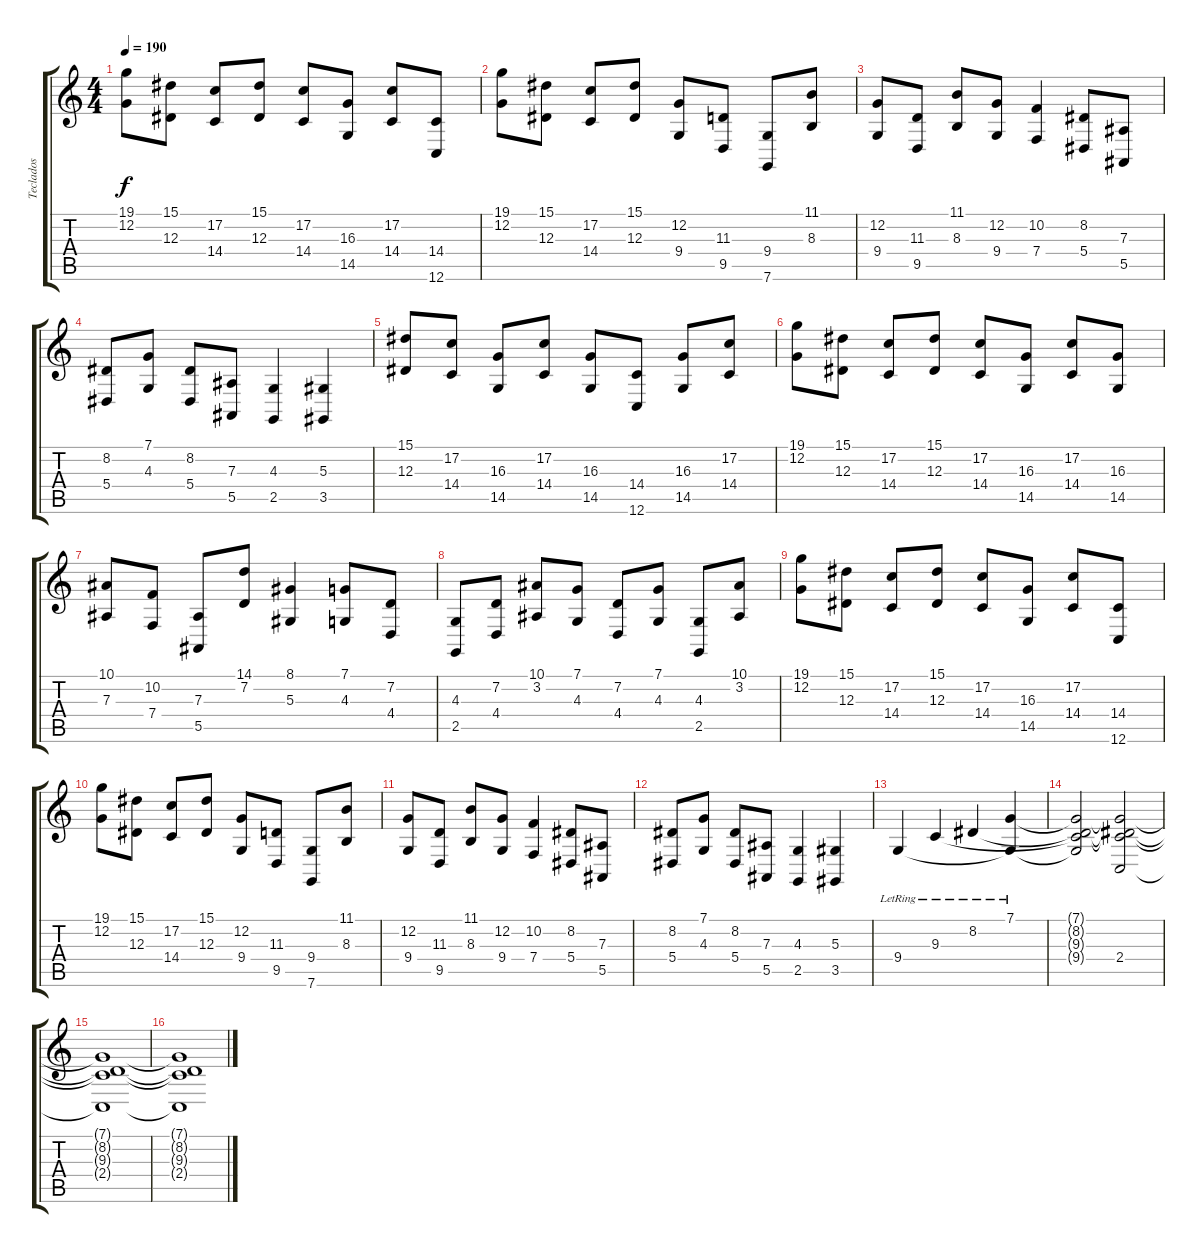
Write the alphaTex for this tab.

\track ("Teclados" "Teclados") {instrument harpsichord}
\staff {score tabs}
\tuning (C4 G3 Eb3 Bb2 F2 C2) {hide}
\ts (4 4)
\tempo 190
\clef g2
\ks c
(19.1 12.2).8{dy f} (15.1 12.3).8 (17.2 14.4).8 (15.1 12.3).8 (17.2 14.4).8 (16.3 14.5).8 (17.2 14.4).8 (14.4 12.6).8 |
(19.1 12.2).8 (15.1 12.3).8 (17.2 14.4).8 (15.1 12.3).8 (12.2 9.4).8 (11.3 9.5).8 (9.4 7.6).8 (11.1 8.3).8 |
(12.2 9.4).8 (11.3 9.5).8 (11.1 8.3).8 (12.2 9.4).8 (10.2 7.4).4 (8.2 5.4).8 (7.3 5.5).8 |
(8.2 5.4).8 (7.1 4.3).8 (8.2 5.4).8 (7.3 5.5).8 (4.3 2.5).4 (5.3 3.5).4 |
(15.1 12.3).8 (17.2 14.4).8 (16.3 14.5).8 (17.2 14.4).8 (16.3 14.5).8 (14.4 12.6).8 (16.3 14.5).8 (17.2 14.4).8 |
(19.1 12.2).8 (15.1 12.3).8 (17.2 14.4).8 (15.1 12.3).8 (17.2 14.4).8 (16.3 14.5).8 (17.2 14.4).8 (16.3 14.5).8 |
(10.1 7.3).8 (10.2 7.4).8 (7.3 5.5).8 (14.1 7.2).8 (8.1 5.3).4 (7.1 4.3).8 (7.2 4.4).8 |
(4.3 2.5).8 (7.2 4.4).8 (10.1 3.2).8 (7.1 4.3).8 (7.2 4.4).8 (7.1 4.3).8 (4.3 2.5).8 (10.1 3.2).8 |
(19.1 12.2).8 (15.1 12.3).8 (17.2 14.4).8 (15.1 12.3).8 (17.2 14.4).8 (16.3 14.5).8 (17.2 14.4).8 (14.4 12.6).8 |
(19.1 12.2).8 (15.1 12.3).8 (17.2 14.4).8 (15.1 12.3).8 (12.2 9.4).8 (11.3 9.5).8 (9.4 7.6).8 (11.1 8.3).8 |
(12.2 9.4).8 (11.3 9.5).8 (11.1 8.3).8 (12.2 9.4).8 (10.2 7.4).4 (8.2 5.4).8 (7.3 5.5).8 |
(8.2 5.4).8 (7.1 4.3).8 (8.2 5.4).8 (7.3 5.5).8 (4.3 2.5).4 (5.3 3.5).4 |
9.4{lr}.4 9.3{lr}.4 8.2{lr}.4 (7.1{lr} 9.4{t}).4 |
(7.1{t} 8.2{t} 9.3{t} 9.4{t}).2 (7.1{t} 8.2{t} 9.3{t} 2.4).2 |
(7.1{t} 8.2{t} 9.3{t} 2.4{t}).1{volume 0} |
(7.1{t} 8.2{t} 9.3{t} 2.4{t}).1
